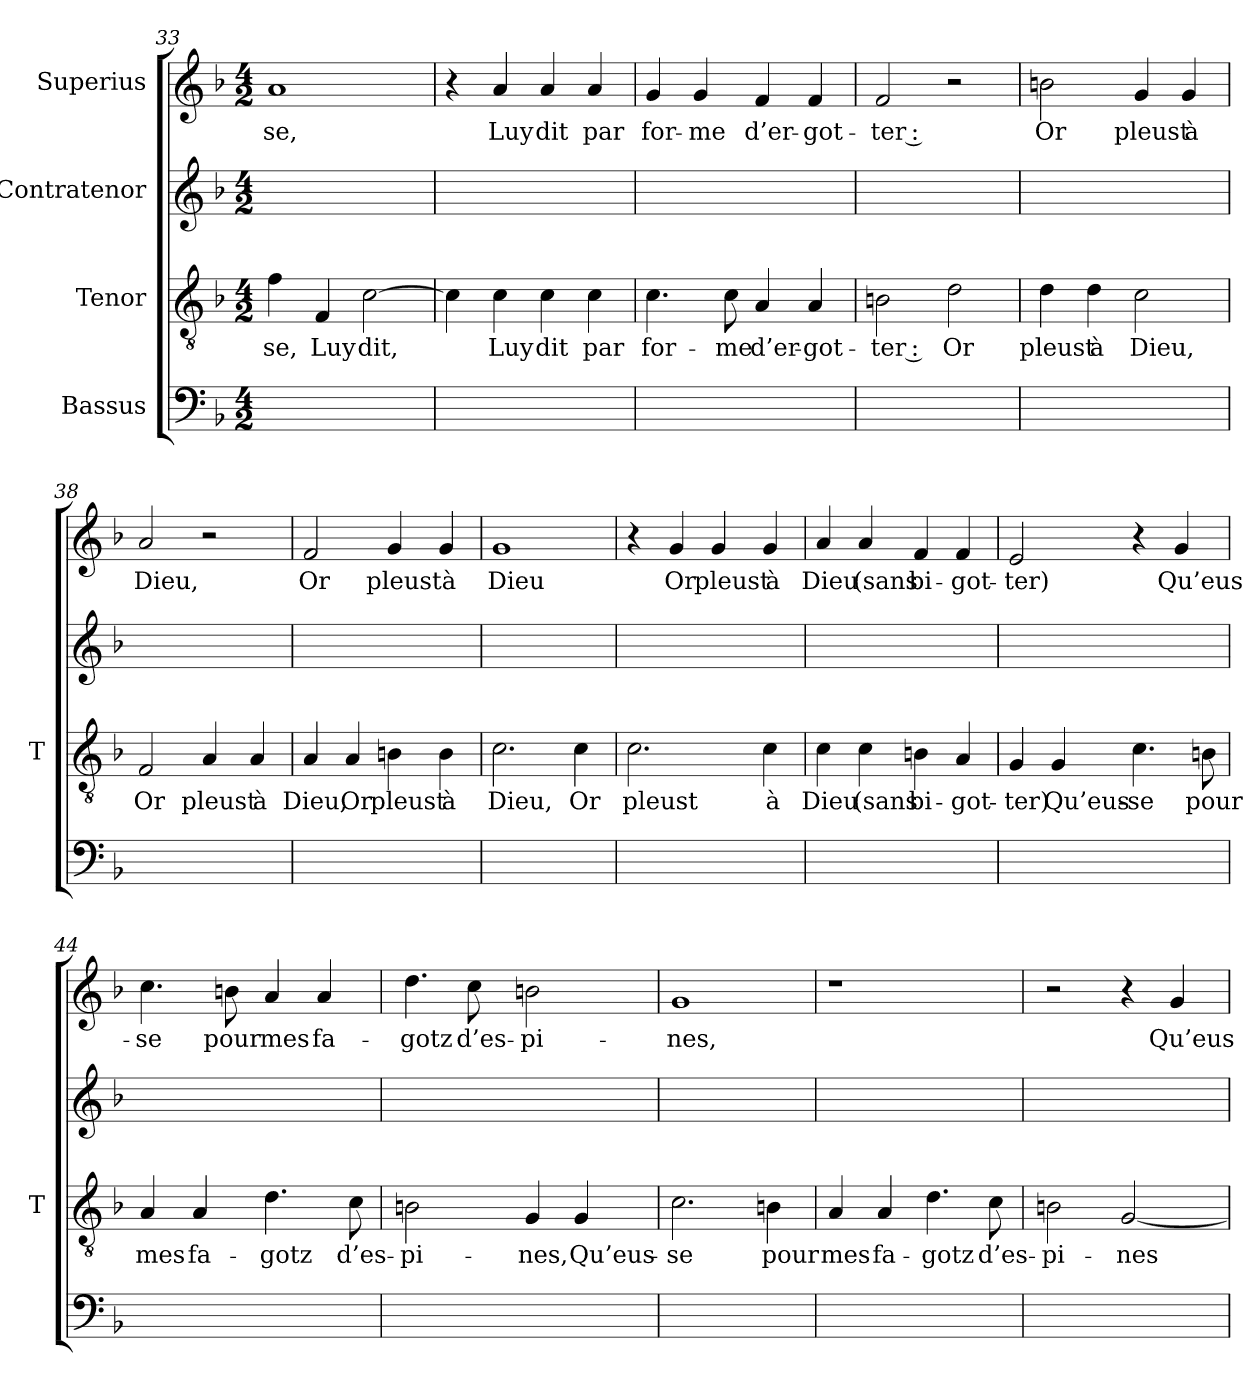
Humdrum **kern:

**kern	**kern	**text	**kern	**kern	**text
*part4	*part3	*part3	*part2	*part1	*part1
*staff4	*staff3	*staff3	*staff2	*staff1	*staff1
*I"Bassus	*I"Tenor	*	*I"Contratenor	*I"Superius	*
*	*I'T	*	*	*	*
*clefF4	*clefGv2	*	*clefG2	*clefG2	*
*k[b-]	*k[b-]	*	*k[b-]	*k[b-]	*
*M4/2	*M4/2	*	*M4/2	*M4/2	*
=33	=33	=33	=33	=33	=33
1ryy	4f	-se,	1ryy	1a	-se,
.	4F	-Luy	.	.	.
.	[2c	-dit,	.	.	.
=34	=34	=34	=34	=34	=34
1ryy	4c]	.	1ryy	4r	.
.	4c	-Luy	.	4a	-Luy
.	4c	-dit	.	4a	-dit
.	4c	-par	.	4a	-par
=35	=35	=35	=35	=35	=35
1ryy	4.c	for-	1ryy	4g	for-
.	.	.	.	4g	-me
.	8c	-me	.	.	.
.	4A	d’er-	.	4f	d’er-
.	4A	got-	.	4f	got-
=36	=36	=36	=36	=36	=36
1ryy	2Bn	-ter :	1ryy	2f	-ter :
.	2d	-Or	.	2r	.
=37	=37	=37	=37	=37	=37
1ryy	4d	-pleust	1ryy	2bn	-Or
.	4d	-à	.	.	.
.	2c	-Dieu,	.	4g	-pleust
.	.	.	.	4g	-à
=38	=38	=38	=38	=38	=38
1ryy	2F	-Or	1ryy	2a	-Dieu,
.	4A	-pleust	.	2r	.
.	4A	-à	.	.	.
=39	=39	=39	=39	=39	=39
1ryy	4A	-Dieu,	1ryy	2f	-Or
.	4A	-Or	.	.	.
.	4Bn	-pleust	.	4g	-pleust
.	4B	-à	.	4g	-à
=40	=40	=40	=40	=40	=40
1ryy	2.c	-Dieu,	1ryy	1g	-Dieu
.	4c	-Or	.	.	.
=41	=41	=41	=41	=41	=41
1ryy	2.c	-pleust	1ryy	4r	.
.	.	.	.	4g	-Or
.	.	.	.	4g	-pleust
.	4c	-à	.	4g	-à
=42	=42	=42	=42	=42	=42
1ryy	4c	-Dieu	1ryy	4a	-Dieu
.	4c	-(sans	.	4a	-(sans
.	4Bn	bi-	.	4f	bi-
.	4A	got-	.	4f	got-
=43	=43	=43	=43	=43	=43
1ryy	4G	-ter)	1ryy	2e	-ter)
.	4G	Qu’eus-	.	.	.
.	4.c	-se	.	4r	.
.	.	.	.	4g	Qu’eus-
.	8Bn	-pour	.	.	.
=44	=44	=44	=44	=44	=44
1ryy	4A	-mes	1ryy	4.cc	-se
.	4A	fa-	.	.	.
.	.	.	.	8bn	-pour
.	4.d	-gotz	.	4a	-mes
.	.	.	.	4a	fa-
.	8c	d’es-	.	.	.
=45	=45	=45	=45	=45	=45
1ryy	2Bn	pi-	1ryy	4.dd	-gotz
.	.	.	.	8cc	d’es-
.	4G	-nes,	.	2bn	pi-
.	4G	Qu’eus-	.	.	.
=46	=46	=46	=46	=46	=46
1ryy	2.c	-se	1ryy	1g	-nes,
.	4Bn	-pour	.	.	.
=47	=47	=47	=47	=47	=47
1ryy	4A	-mes	1ryy	1r	.
.	4A	fa-	.	.	.
.	4.d	-gotz	.	.	.
.	8c	d’es-	.	.	.
=48	=48	=48	=48	=48	=48
1ryy	2Bn	pi-	1ryy	2r	.
.	[2G	-nes	.	4r	.
.	.	.	.	4g	Qu’eus-
=	=	=	=	=	=
*-	*-	*-	*-	*-	*-
